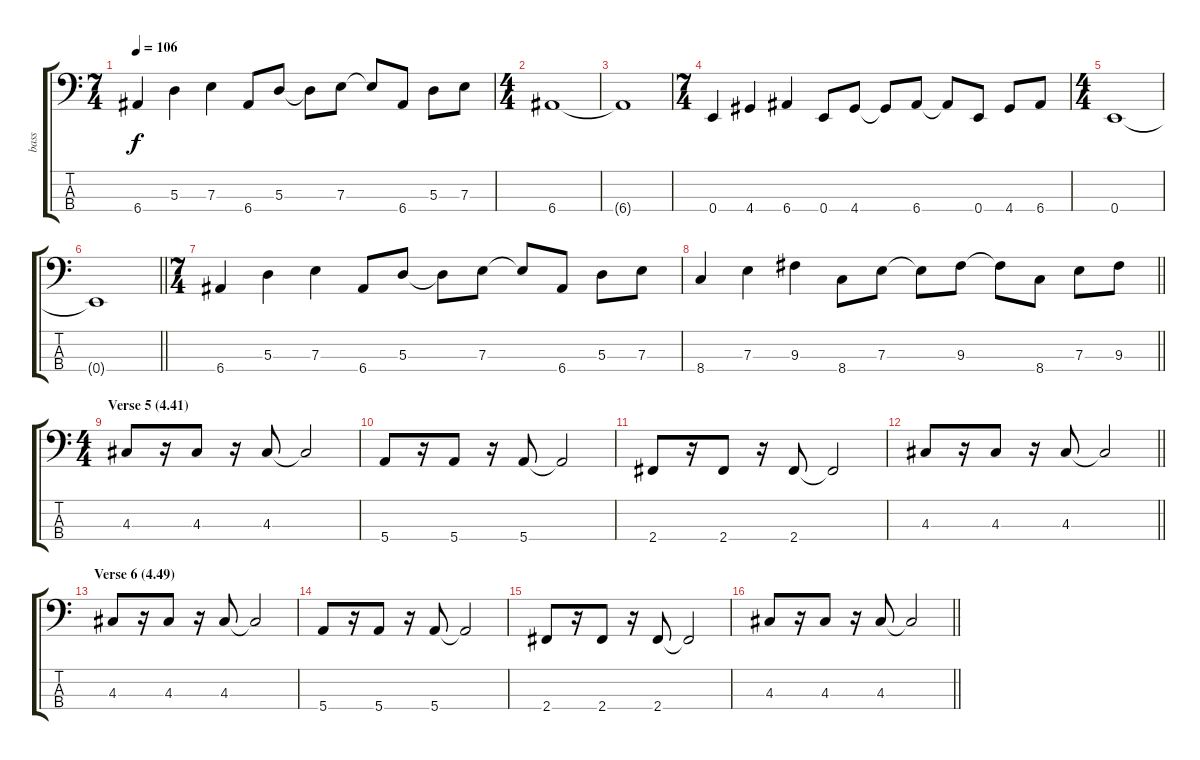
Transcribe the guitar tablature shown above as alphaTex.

\track ("bass" "bass") {instrument electricbasspick}
\staff {score tabs}
\tuning (G2 D2 A1 E1) {hide}
\ts (7 4)
\tempo 106
\clef f4
\ks c
6.4.4{dy f} 5.3.4 7.3.4 6.4.8 5.3.8 5.3{t}.8 7.3.8 7.3{t}.8 6.4.8 5.3.8 7.3.8 |
\ts (4 4)
6.4.1 |
6.4{t}.1 |
\ts (7 4)
0.4.4 4.4.4 6.4.4 0.4.8 4.4.8 4.4{t}.8 6.4.8 6.4{t}.8 0.4.8 4.4.8 6.4.8 |
\ts (4 4)
0.4.1 |
\barLineRight lightlight
0.4{t}.1 |
\ts (7 4)
6.4.4 5.3.4 7.3.4 6.4.8 5.3.8 5.3{t}.8 7.3.8 7.3{t}.8 6.4.8 5.3.8 7.3.8 |
\barLineRight lightlight
8.4.4 7.3.4 9.3.4 8.4.8 7.3.8 7.3{t}.8 9.3.8 9.3{t}.8 8.4.8 7.3.8 9.3.8 |
\ts (4 4)
\section ("" "Verse 5 (4.41)")
4.3.8 r.16 4.3.8 r.16 4.3.8 4.3{t}.2 |
5.4.8 r.16 5.4.8 r.16 5.4.8 5.4{t}.2 |
2.4.8 r.16 2.4.8 r.16 2.4.8 2.4{t}.2 |
\barLineRight lightlight
4.3.8 r.16 4.3.8 r.16 4.3.8 4.3{t}.2 |
\section ("" "Verse 6 (4.49)")
4.3.8 r.16 4.3.8 r.16 4.3.8 4.3{t}.2 |
5.4.8 r.16 5.4.8 r.16 5.4.8 5.4{t}.2 |
2.4.8 r.16 2.4.8 r.16 2.4.8 2.4{t}.2 |
\barLineRight lightlight
4.3.8 r.16 4.3.8 r.16 4.3.8 4.3{t}.2
